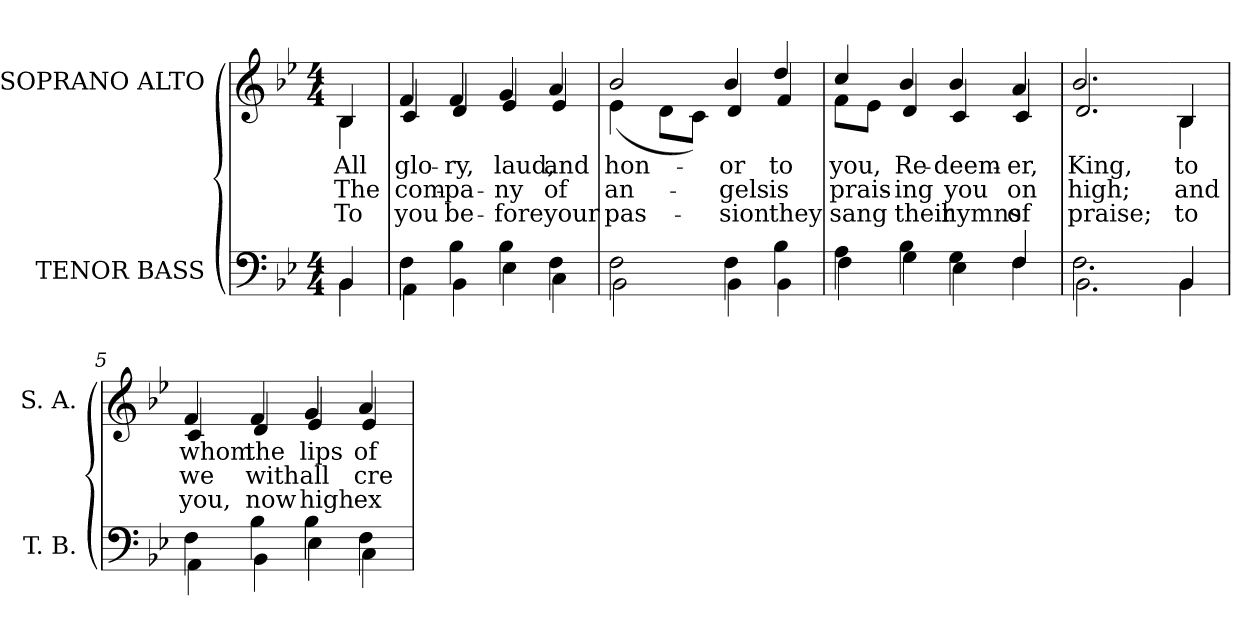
**kern	**kern	**text	**text	**text
*part2	*part1	*part1	*part1	*part1
*staff2	*staff1	*staff1	*staff1	*staff1
*I"TENOR BASS	*I"SOPRANO ALTO	*	*	*
*I'T. B.	*I'S. A.	*	*	*
!!LO:PB:g=z
*clefF4	*clefG2	*	*	*
*k[b-e-]	*k[b-e-]	*	*	*
*B-:	*B-:	*	*	*
*M4/4	*M4/4	*	*	*
=	=	=	=	=
*^	*	*	*	*
!	!	!LO:TX:b:cj:t=1	!	!	!
!	!	!LO:TX:b:cj:t=2	!	!	!
!	!	!LO:TX:b:cj:t=3	!	!	!
!	!	!	!LO:LY:b:color=#000000	!LO:LY:b:color=#000000	!LO:LY:b:color=#000000
*	*	*^	*	*	*
4BB-i/	4BB-i\	4B-i/	4B-i\	All	The	To
=	=	=	=	=	=	=
!	!	!	!	!LO:LY:b:color=#000000	!LO:LY:b:color=#000000	!LO:LY:b:color=#000000
4Fi\	4AAi\	4fi/	4ci/	glo-	com-	you
!	!	!	!	!LO:LY:b:color=#000000	!LO:LY:b:color=#000000	!LO:LY:b:color=#000000
4B-i\	4BB-i\	4fi/	4di/	-ry,	-pa-	be-
!	!	!	!	!LO:LY:b:color=#000000	!LO:LY:b:color=#000000	!LO:LY:b:color=#000000
4B-i\	4E-i\	4gi/	4e-i/	laud,	-ny	-fore
!	!	!	!	!LO:LY:b:color=#000000	!LO:LY:b:color=#000000	!LO:LY:b:color=#000000
4Fi\	4Ci\	4ai/	4e-i/	and	of	your
=1	=1	=1	=1	=1	=1	=1
!	!	!	!	!LO:LY:b:color=#000000	!LO:LY:b:color=#000000	!LO:LY:b:color=#000000
2Fi\	2BB-i\	2b-i/	(4e-i\	hon-	an-	pas-
.	.	.	8di\L	.	.	.
.	.	.	8ci\J)	.	.	.
!	!	!	!	!LO:LY:b:color=#000000	!LO:LY:b:color=#000000	!LO:LY:b:color=#000000
4Fi\	4BB-i\	4b-i/	4di/	-or	-gels	-sion
!	!	!	!	!LO:LY:b:color=#000000	!LO:LY:b:color=#000000	!LO:LY:b:color=#000000
4B-i\	4BB-i\	4ddi/	4fi/	to	is	they
=2	=2	=2	=2	=2	=2	=2
!	!	!	!	!LO:LY:b:color=#000000	!LO:LY:b:color=#000000	!LO:LY:b:color=#000000
4Ai\	4Fi\	4cci/	8fi\L	you,	prais-	sang
.	.	.	8e-i\J	.	.	.
!	!	!	!	!LO:LY:b:color=#000000	!LO:LY:b:color=#000000	!LO:LY:b:color=#000000
4B-i\	4Gi\	4b-i/	4di/	Re-	-ing	their
!	!	!	!	!LO:LY:b:color=#000000	!LO:LY:b:color=#000000	!LO:LY:b:color=#000000
4Gi\	4E-i\	4b-i/	4ci/	-deem-	you	hymns
!	!	!	!	!LO:LY:b:color=#000000	!LO:LY:b:color=#000000	!LO:LY:b:color=#000000
4Fi/	4Fi\	4ai/	4ci/	-er,	on	of
=3	=3	=3	=3	=3	=3	=3
!	!	!	!	!LO:LY:b:color=#000000	!LO:LY:b:color=#000000	!LO:LY:b:color=#000000
2.Fi\	2.BB-i\	2.b-i/	2.di/	King,	high;	praise;
!!LO:LB:g=z	!!
=4-	=4-	=4-	=4-	=4-	=4-	=4-
!	!	!	!	!LO:LY:b:color=#000000	!LO:LY:b:color=#000000	!LO:LY:b:color=#000000
4BB-i/	4BB-i\	4B-i/	4B-i\	to	and	to
=5	=5	=5	=5	=5	=5	=5
!	!	!	!	!LO:LY:b:color=#000000	!LO:LY:b:color=#000000	!LO:LY:b:color=#000000
4Fi\	4AAi\	4fi/	4ci/	whom	we	you,
!	!	!	!	!LO:LY:b:color=#000000	!LO:LY:b:color=#000000	!LO:LY:b:color=#000000
4B-i\	4BB-i\	4fi/	4di/	the	with	now
!	!	!	!	!LO:LY:b:color=#000000	!LO:LY:b:color=#000000	!LO:LY:b:color=#000000
4B-i\	4E-i\	4gi/	4e-i/	lips	all	high
!	!	!	!	!LO:LY:b:color=#000000	!LO:LY:b:color=#000000	!LO:LY:b:color=#000000
4Fi\	4Ci\	4ai/	4e-i/	of	cre-	ex-
*v	*v	*	*	*	*	*
*	*v	*v	*	*	*
=	=	=	=	=
*-	*-	*-	*-	*-
